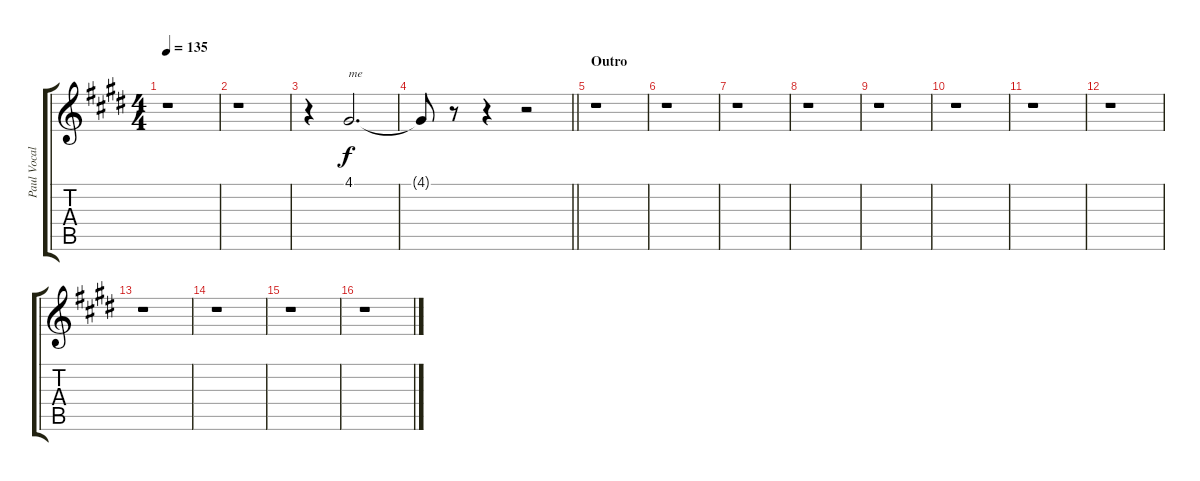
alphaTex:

\track ("Paul Vocals" "Paul Vocal") {instrument tenorsax}
\staff {score tabs}
\tuning (E4 B3 G3 D3 A2 E2) {hide}
\ts (4 4)
\tempo 135
\clef g2
\ks e
r.1{dy f} |
r.1 |
r.4 4.1.2{d txt "me"} |
\barLineRight lightlight
4.1{t}.8 r.8 r.4 r.2 |
\section ("" "Outro")
r.1 |
r.1 |
r.1 |
r.1 |
r.1 |
r.1 |
r.1 |
r.1 |
r.1 |
r.1 |
r.1 |
r.1
